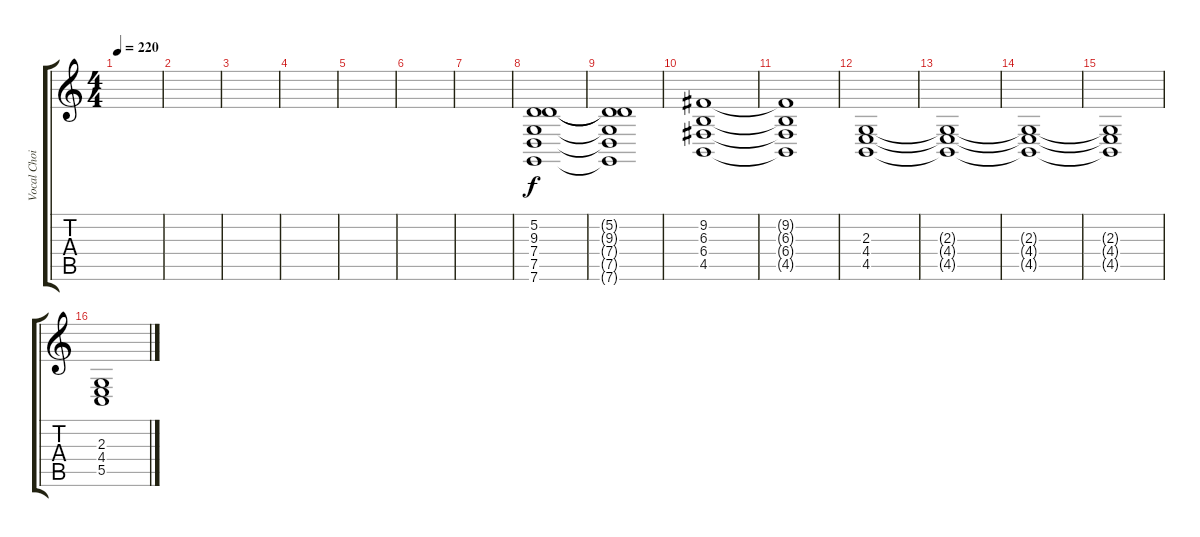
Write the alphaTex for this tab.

\track ("Vocal Choir" "Vocal Choi") {instrument choiraahs}
\staff {score tabs}
\tuning (D4 A3 F3 C3 G2 C2) {hide}
\ts (4 4)
\tempo 220
\clef g2
\ks c
|
|
|
|
|
|
|
(5.2 9.3 7.4 7.5 7.6).1 |
(5.2{t} 9.3{t} 7.4{t} 7.5{t} 7.6{t}).1 |
(9.2 6.3 6.4 4.5).1 |
(9.2{t} 6.3{t} 6.4{t} 4.5{t}).1 |
(2.3 4.4 4.5).1 |
(2.3{t} 4.4{t} 4.5{t}).1 |
(2.3{t} 4.4{t} 4.5{t}).1 |
(2.3{t} 4.4{t} 4.5{t}).1 |
(2.3 4.4 5.5).1
